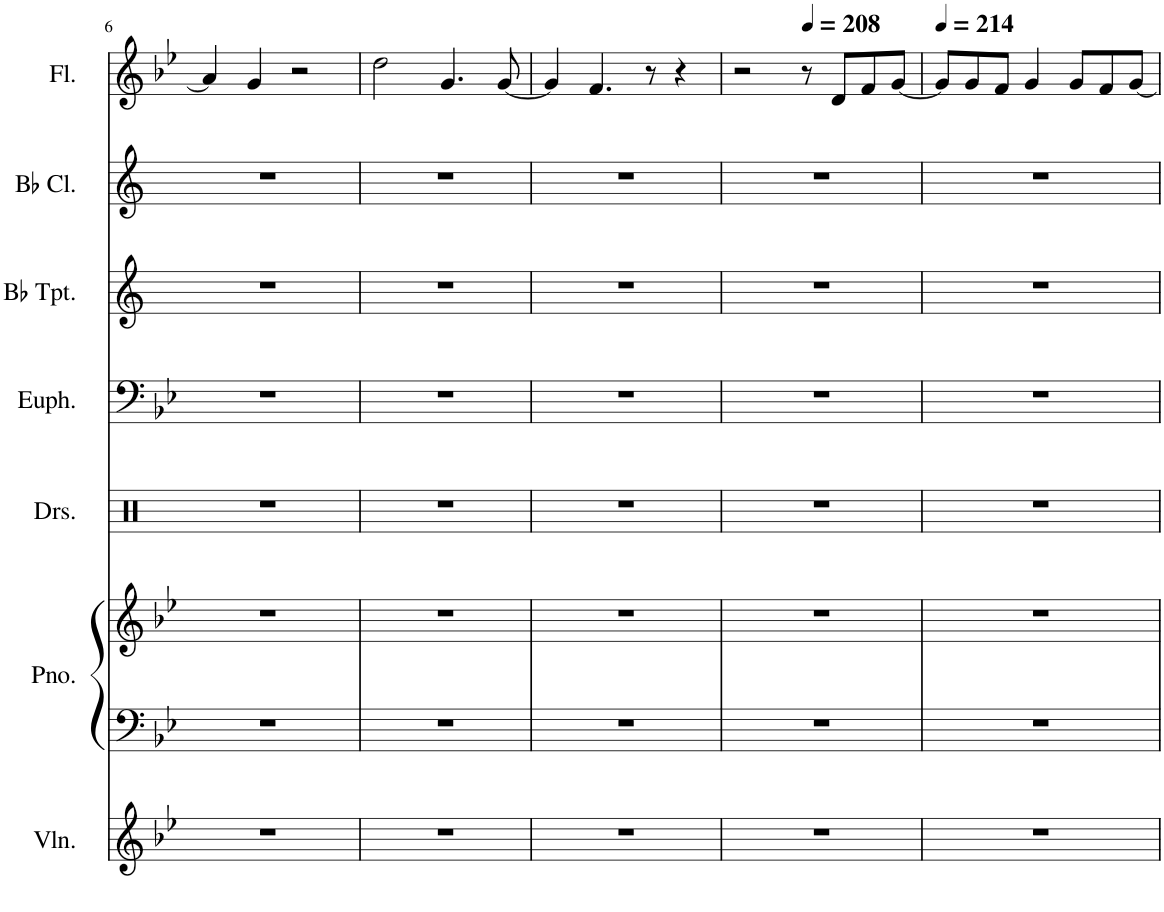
**kern	**kern	**kern	**kern	**kern	**kern	**kern	**kern
*part7	*part6	*part6	*part5	*part4	*part3	*part2	*part1
*staff8	*staff7	*staff6	*staff5	*staff4	*staff3	*staff2	*staff1
*I"Violin	*I"Piano	*	*I"Drumset	*I"Euphonium	*I"Bb Trumpet	*I"Bb Clarinet	*I"Flute
*I'Vln.	*I'Pno.	*	*I'Drs.	*I'Euph.	*I'Bb Tpt.	*I'Bb Cl.	*I'Fl.
!!LO:PB:g=z
*clefG2	*clefF4	*clefG2	*clefX	*clefF4	*clefG2	*clefG2	*clefG2
*	*	*	*	*	*ITrd1c2	*ITrd1c2	*
*k[b-e-]	*k[b-e-]	*k[b-e-]	*k[]	*k[b-e-]	*k[]	*k[]	*k[b-e-]
*M4/4	*M4/4	*M4/4	*M4/4	*M4/4	*M4/4	*M4/4	*M4/4
=6	=6	=6	=6	=6	=6	=6	=6
1r	1r	1r	1r	1r	1r	1r	4a/]
.	.	.	.	.	.	.	4g/
.	.	.	.	.	.	.	2r
=7	=7	=7	=7	=7	=7	=7	=7
1r	1r	1r	1r	1r	1r	1r	2dd\
.	.	.	.	.	.	.	4.g/
.	.	.	.	.	.	.	[8g/
=8	=8	=8	=8	=8	=8	=8	=8
1r	1r	1r	1r	1r	1r	1r	4g/]
.	.	.	.	.	.	.	4.f/
.	.	.	.	.	.	.	8r
.	.	.	.	.	.	.	4r
=9	=9	=9	=9	=9	=9	=9	=9
1r	1r	1r	1r	1r	1r	1r	2r
*	*	*	*	*	*	*	*MM208
.	.	.	.	.	.	.	8r
.	.	.	.	.	.	.	8d/L
.	.	.	.	.	.	.	8f/
.	.	.	.	.	.	.	[8g/J
=10	=10	=10	=10	=10	=10	=10	=10
*	*	*	*	*	*	*	*MM214
1r	1r	1r	1r	1r	1r	1r	8g/L]
.	.	.	.	.	.	.	8g/
.	.	.	.	.	.	.	8f/J
.	.	.	.	.	.	.	4g/
.	.	.	.	.	.	.	8g/L
.	.	.	.	.	.	.	8f/
.	.	.	.	.	.	.	[8g/J
=	=	=	=	=	=	=	=
*-	*-	*-	*-	*-	*-	*-	*-
